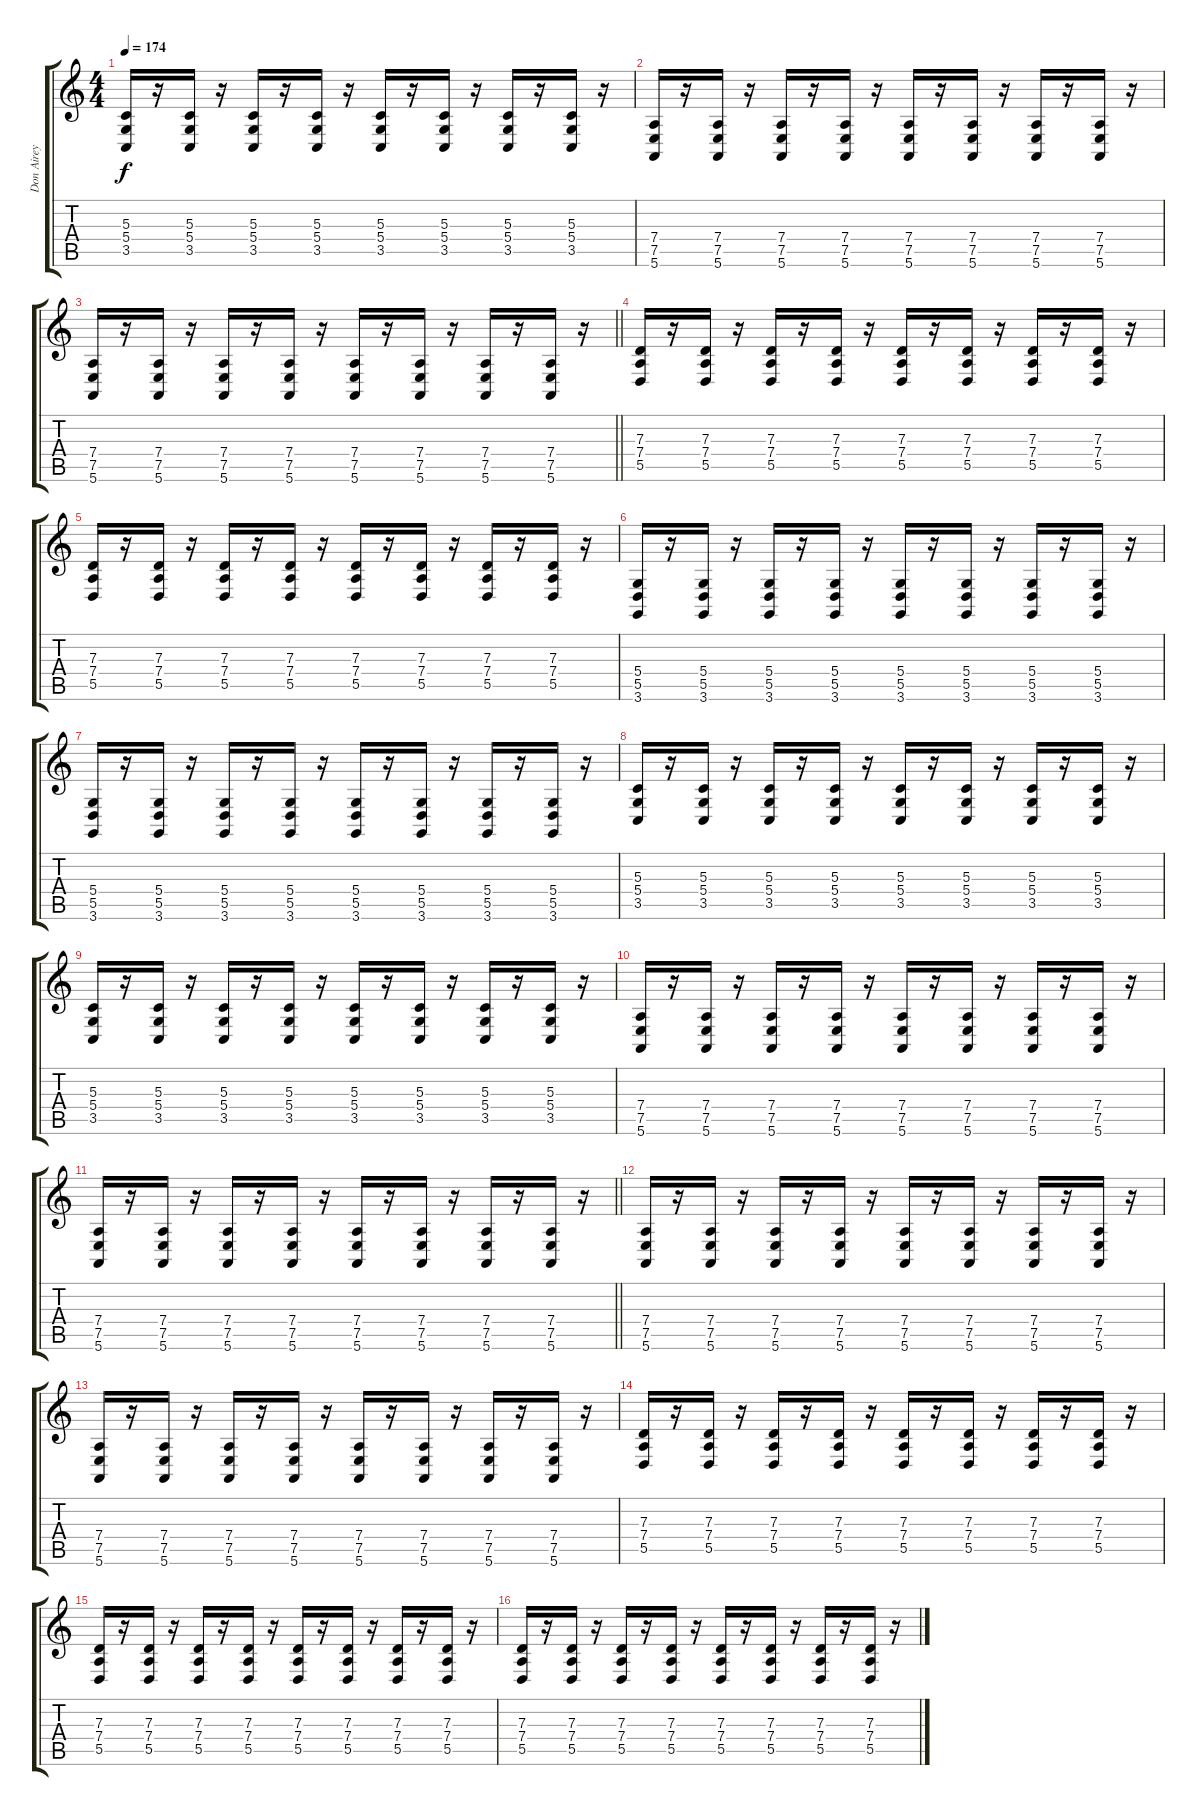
\track ("Don Airey - Left Hand" "Don Airey ") {instrument drawbarorgan}
\staff {score tabs}
\tuning (E4 B3 G3 D3 A2 E2) {hide}
\ts (4 4)
\tempo 174
\clef g2
\ks c
(5.3 5.4 3.5).16{dy f} r.16 (5.3 5.4 3.5).16 r.16 (5.3 5.4 3.5).16 r.16 (5.3 5.4 3.5).16 r.16 (5.3 5.4 3.5).16 r.16 (5.3 5.4 3.5).16 r.16 (5.3 5.4 3.5).16 r.16 (5.3 5.4 3.5).16 r.16 |
(7.4 7.5 5.6).16 r.16 (7.4 7.5 5.6).16 r.16 (7.4 7.5 5.6).16 r.16 (7.4 7.5 5.6).16 r.16 (7.4 7.5 5.6).16 r.16 (7.4 7.5 5.6).16 r.16 (7.4 7.5 5.6).16 r.16 (7.4 7.5 5.6).16 r.16 |
\barLineRight lightlight
(7.4 7.5 5.6).16 r.16 (7.4 7.5 5.6).16 r.16 (7.4 7.5 5.6).16 r.16 (7.4 7.5 5.6).16 r.16 (7.4 7.5 5.6).16 r.16 (7.4 7.5 5.6).16 r.16 (7.4 7.5 5.6).16 r.16 (7.4 7.5 5.6).16 r.16 |
(7.3 7.4 5.5).16 r.16 (7.3 7.4 5.5).16 r.16 (7.3 7.4 5.5).16 r.16 (7.3 7.4 5.5).16 r.16 (7.3 7.4 5.5).16 r.16 (7.3 7.4 5.5).16 r.16 (7.3 7.4 5.5).16 r.16 (7.3 7.4 5.5).16 r.16 |
(7.3 7.4 5.5).16 r.16 (7.3 7.4 5.5).16 r.16 (7.3 7.4 5.5).16 r.16 (7.3 7.4 5.5).16 r.16 (7.3 7.4 5.5).16 r.16 (7.3 7.4 5.5).16 r.16 (7.3 7.4 5.5).16 r.16 (7.3 7.4 5.5).16 r.16 |
(5.4 5.5 3.6).16 r.16 (5.4 5.5 3.6).16 r.16 (5.4 5.5 3.6).16 r.16 (5.4 5.5 3.6).16 r.16 (5.4 5.5 3.6).16 r.16 (5.4 5.5 3.6).16 r.16 (5.4 5.5 3.6).16 r.16 (5.4 5.5 3.6).16 r.16 |
(5.4 5.5 3.6).16 r.16 (5.4 5.5 3.6).16 r.16 (5.4 5.5 3.6).16 r.16 (5.4 5.5 3.6).16 r.16 (5.4 5.5 3.6).16 r.16 (5.4 5.5 3.6).16 r.16 (5.4 5.5 3.6).16 r.16 (5.4 5.5 3.6).16 r.16 |
(5.3 5.4 3.5).16 r.16 (5.3 5.4 3.5).16 r.16 (5.3 5.4 3.5).16 r.16 (5.3 5.4 3.5).16 r.16 (5.3 5.4 3.5).16 r.16 (5.3 5.4 3.5).16 r.16 (5.3 5.4 3.5).16 r.16 (5.3 5.4 3.5).16 r.16 |
(5.3 5.4 3.5).16 r.16 (5.3 5.4 3.5).16 r.16 (5.3 5.4 3.5).16 r.16 (5.3 5.4 3.5).16 r.16 (5.3 5.4 3.5).16 r.16 (5.3 5.4 3.5).16 r.16 (5.3 5.4 3.5).16 r.16 (5.3 5.4 3.5).16 r.16 |
(7.4 7.5 5.6).16 r.16 (7.4 7.5 5.6).16 r.16 (7.4 7.5 5.6).16 r.16 (7.4 7.5 5.6).16 r.16 (7.4 7.5 5.6).16 r.16 (7.4 7.5 5.6).16 r.16 (7.4 7.5 5.6).16 r.16 (7.4 7.5 5.6).16 r.16 |
\barLineRight lightlight
(7.4 7.5 5.6).16 r.16 (7.4 7.5 5.6).16 r.16 (7.4 7.5 5.6).16 r.16 (7.4 7.5 5.6).16 r.16 (7.4 7.5 5.6).16 r.16 (7.4 7.5 5.6).16 r.16 (7.4 7.5 5.6).16 r.16 (7.4 7.5 5.6).16 r.16 |
(7.4 7.5 5.6).16 r.16 (7.4 7.5 5.6).16 r.16 (7.4 7.5 5.6).16 r.16 (7.4 7.5 5.6).16 r.16 (7.4 7.5 5.6).16 r.16 (7.4 7.5 5.6).16 r.16 (7.4 7.5 5.6).16 r.16 (7.4 7.5 5.6).16 r.16 |
(7.4 7.5 5.6).16 r.16 (7.4 7.5 5.6).16 r.16 (7.4 7.5 5.6).16 r.16 (7.4 7.5 5.6).16 r.16 (7.4 7.5 5.6).16 r.16 (7.4 7.5 5.6).16 r.16 (7.4 7.5 5.6).16 r.16 (7.4 7.5 5.6).16 r.16 |
(7.3 7.4 5.5).16 r.16 (7.3 7.4 5.5).16 r.16 (7.3 7.4 5.5).16 r.16 (7.3 7.4 5.5).16 r.16 (7.3 7.4 5.5).16 r.16 (7.3 7.4 5.5).16 r.16 (7.3 7.4 5.5).16 r.16 (7.3 7.4 5.5).16 r.16 |
(7.3 7.4 5.5).16 r.16 (7.3 7.4 5.5).16 r.16 (7.3 7.4 5.5).16 r.16 (7.3 7.4 5.5).16 r.16 (7.3 7.4 5.5).16 r.16 (7.3 7.4 5.5).16 r.16 (7.3 7.4 5.5).16 r.16 (7.3 7.4 5.5).16 r.16 |
(7.3 7.4 5.5).16 r.16 (7.3 7.4 5.5).16 r.16 (7.3 7.4 5.5).16 r.16 (7.3 7.4 5.5).16 r.16 (7.3 7.4 5.5).16 r.16 (7.3 7.4 5.5).16 r.16 (7.3 7.4 5.5).16 r.16 (7.3 7.4 5.5).16 r.16
